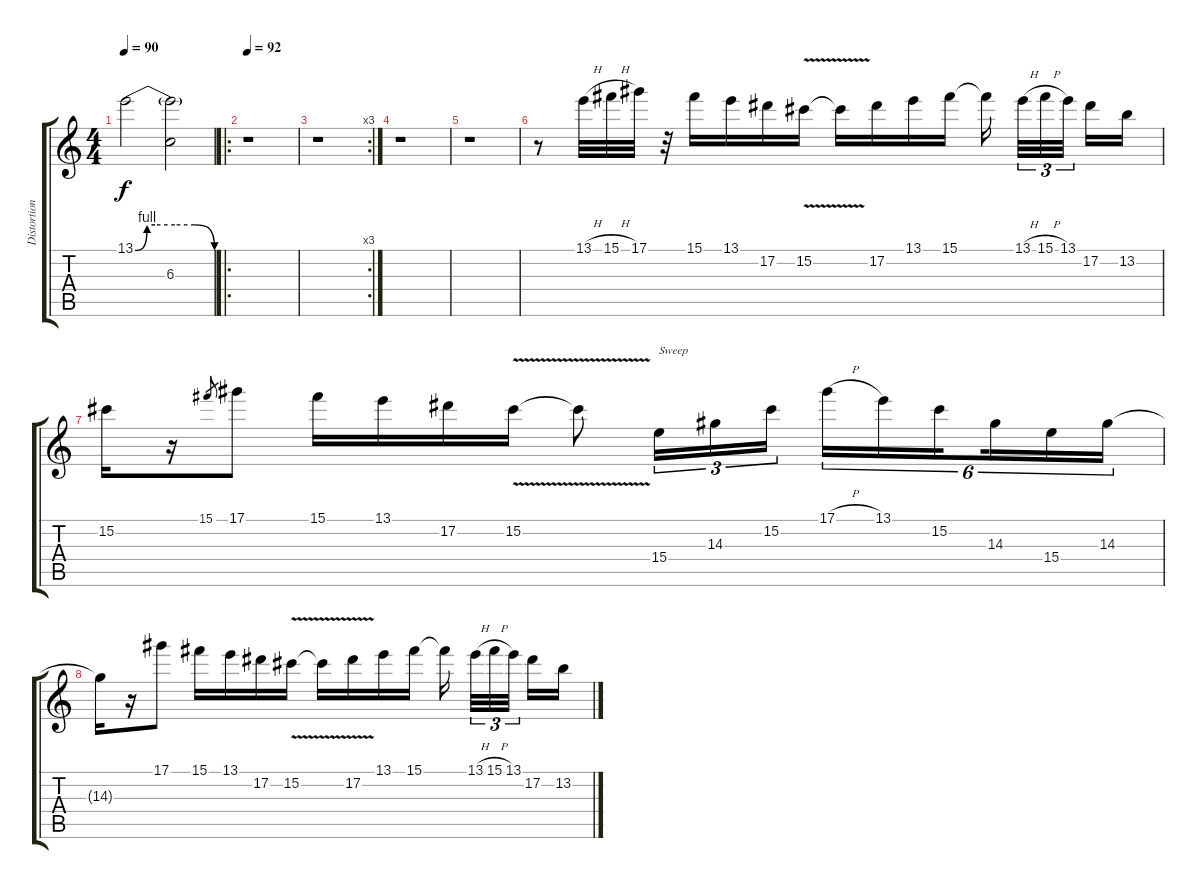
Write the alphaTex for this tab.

\track ("Distortion gtr" "Distortion") {instrument distortionguitar}
\staff {score tabs}
\tuning (Eb4 Bb3 Gb3 Db3 Ab2 Eb2) {hide}
\ts (4 4)
\tempo 90
\clef g2
\ks c
13.1{be (custom 0 0 9 4 15 4 30 4 45 4 60 0)}.2{dy f} (13.1{t} 6.3).2 |
\ro
\tempo 92
r.1 |
\rc 3
r.1 |
r.1 |
r.1 |
r.8 13.1{h}.32 15.1{h}.32 17.1.32 r.32 15.1.16 13.1.16 17.2.16 15.2{v}.16 15.2{t}.16 17.2.16 13.1.16 15.1.16 15.1{t}.16{beam splitsecondary} 13.1{h}.32{tu (3 2)} 15.1{h}.32{tu (3 2)} 13.1.32{tu (3 2) beam splitsecondary} 17.2.16 13.2.16 |
15.2.16 r.16 15.1.8{gr} 17.1.8 15.1.16 13.1.16 17.2.16 15.2{v}.16 15.2{t}.8 15.4.16{tu (3 2) txt "Sweep"} 14.3.16{tu (3 2)} 15.2.16{tu (3 2)} 17.1{h}.16{tu (6 4)} 13.1.16{tu (6 4)} 15.2.16{tu (6 4) beam splitsecondary} 14.3.16{tu (6 4)} 15.4.16{tu (6 4)} 14.3.16{tu (6 4)} |
14.3{t}.16 r.16 17.1.8 15.1.16 13.1.16 17.2.16 15.2{v}.16 15.2{t}.16 17.2{v}.16 13.1.16 15.1.16 15.1{t}.16{beam splitsecondary} 13.1{h}.32{tu (3 2)} 15.1{h}.32{tu (3 2)} 13.1.32{tu (3 2) beam splitsecondary} 17.2.16 13.2.16
